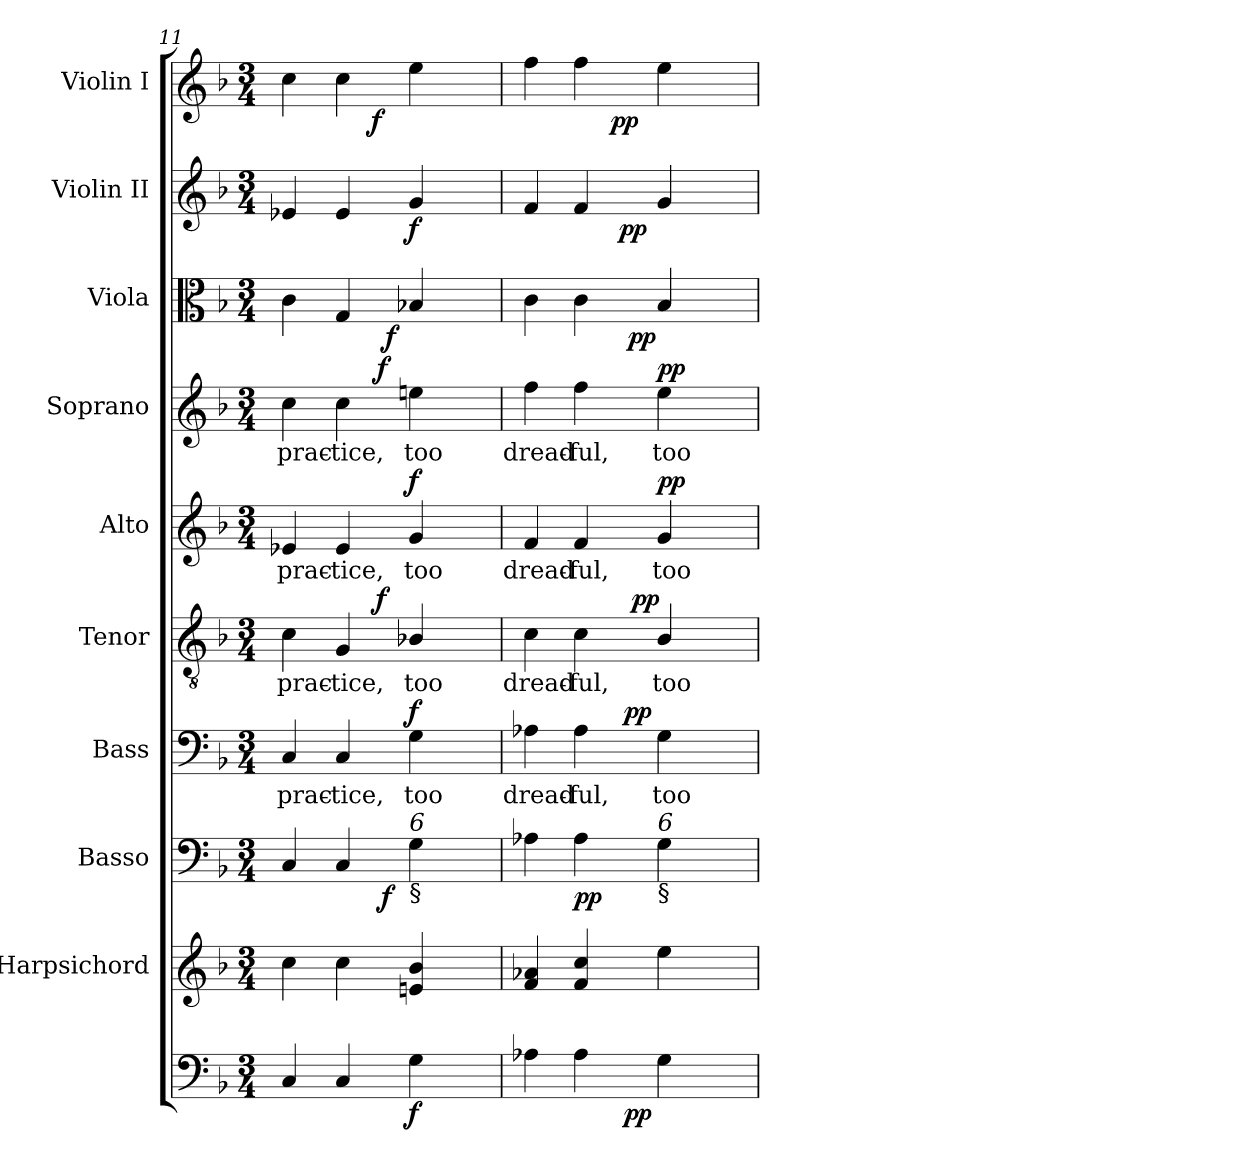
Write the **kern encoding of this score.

**kern	**dynam	**kern	**kern	**dynam	**kern	**text	**dynam	**kern	**text	**dynam	**kern	**text	**dynam	**kern	**text	**dynam	**kern	**dynam	**kern	**dynam	**kern	**dynam
*part10	*part10	*part9	*part8	*part8	*part7	*part7	*part7	*part6	*part6	*part6	*part5	*part5	*part5	*part4	*part4	*part4	*part3	*part3	*part2	*part2	*part1	*part1
*staff10	*staff10	*staff9	*staff8	*staff8	*staff7	*staff7	*staff7	*staff6	*staff6	*staff6	*staff5	*staff5	*staff5	*staff4	*staff4	*staff4	*staff3	*staff3	*staff2	*staff2	*staff1	*staff1
*	*	*I"Harpsichord	*I"Basso	*	*I"Bass	*	*	*I"Tenor	*	*	*I"Alto	*	*	*I"Soprano	*	*	*I"Viola	*	*I"Violin II	*	*I"Violin I	*
*	*	*I'Hrpsc	*I'Basso	*	*I'B.	*	*	*I'T.	*	*	*I'A.	*	*	*I'S.	*	*	*I'Vla.	*	*I'Vln. II	*	*I'Vln. I	*
*clefF4	*	*clefG2	*clefF4	*	*clefF4	*	*	*clefGv2	*	*	*clefG2	*	*	*clefG2	*	*	*clefC3	*	*clefG2	*	*clefG2	*
*	*	*	*	*	*	*	*	*ITrd7c12	*	*	*	*	*	*	*	*	*	*	*	*	*	*
*k[b-]	*	*k[b-]	*k[b-]	*	*k[b-]	*	*	*k[b-]	*	*	*k[b-]	*	*	*k[b-]	*	*	*k[b-]	*	*k[b-]	*	*k[b-]	*
*d:	*	*d:	*d:	*	*d:	*	*	*d:	*	*	*d:	*	*	*d:	*	*	*d:	*	*d:	*	*d:	*
*M3/4	*	*M3/4	*M3/4	*	*M3/4	*	*	*M3/4	*	*	*M3/4	*	*	*M3/4	*	*	*M3/4	*	*M3/4	*	*M3/4	*
=11	=11	=11	=11	=11	=11	=11	=11	=11	=11	=11	=11	=11	=11	=11	=11	=11	=11	=11	=11	=11	=11	=11
!	!	!	!	!	!	!LO:LY:b:color=#000000	!	!	!	!	!	!	!	!	!	!	!	!	!	!	!	!
!	!	!	!	!	!	!	!	!	!LO:LY:b:color=#000000	!	!	!	!	!	!	!	!	!	!	!	!	!
!	!	!	!	!	!	!	!	!	!	!	!	!LO:LY:b:color=#000000	!	!	!	!	!	!	!	!	!	!
!	!	!	!	!	!	!	!	!	!	!	!	!	!	!	!LO:LY:b:color=#000000	!	!	!	!	!	!	!
*	*	*	*^	*	*	*	*	*^	*	*	*	*	*	*^	*	*	*^	*	*	*	*^	*
4Ci/	.	4cci\	4Ci/	4ryy	.	4Ci/	prac-	.	4Ci\	4ryy	prac-	.	4e-Xi/	prac-	.	4cci\	4ryy	prac-	.	4ci\	4ryy	.	4e-Xi/	.	4cci\	4ryy	.
!	!	!	!	!	!	!	!LO:LY:b:color=#000000	!	!	!	!	!	!	!	!	!	!	!	!	!	!	!	!	!	!	!	!
!	!	!	!	!	!	!	!	!	!	!	!LO:LY:b:color=#000000	!	!	!	!	!	!	!	!	!	!	!	!	!	!	!	!
!	!	!	!	!	!	!	!	!	!	!	!	!	!	!LO:LY:b:color=#000000	!	!	!	!	!	!	!	!	!	!	!	!	!
!	!	!	!	!	!	!	!	!	!	!	!	!	!	!	!	!	!	!LO:LY:b:color=#000000	!	!	!	!	!	!	!	!	!
4Ci/	.	4cci\	4Ci/	8ryy	.	4Ci/	-tice,	.	4GGi/	8ryy	-tice,	.	4e-i/	-tice,	.	4cci\	8ryy	-tice,	.	4Gi/	8ryy	.	4e-i/	.	4cci\	8ryy	.
.	.	.	.	64ryy	.	.	.	.	.	64ryy	.	.	.	.	.	.	64ryy	.	.	.	64ryy	.	.	.	.	128ryy	.
.	.	.	.	.	.	.	.	.	.	.	.	.	.	.	.	.	.	.	.	.	.	.	.	.	.	256ryy	.
.	.	.	.	.	.	.	.	.	.	.	.	.	.	.	.	.	.	.	.	.	.	.	.	.	.	1024ryy	.
.	.	.	.	.	.	.	.	.	.	.	.	.	.	.	.	.	.	.	.	.	.	.	.	.	.	4ryy	f
.	.	.	.	128ryy	.	.	.	.	.	512.ryy	.	.	.	.	.	.	256ryy	.	.	.	128...ryy	.	.	.	.	.	.
.	.	.	.	.	.	.	.	.	.	4ryy	.	f	.	.	.	.	.	.	.	.	.	.	.	.	.	.	.
.	.	.	.	.	.	.	.	.	.	.	.	.	.	.	.	.	4ryy	.	f	.	.	.	.	.	.	.	.
.	.	.	.	1024ryy	.	.	.	.	.	.	.	.	.	.	.	.	.	.	.	.	.	.	.	.	.	.	.
.	.	.	.	4ryy	f	.	.	.	.	.	.	.	.	.	.	.	.	.	.	.	.	.	.	.	.	.	.
.	.	.	.	.	.	.	.	.	.	.	.	.	.	.	.	.	.	.	.	.	4ryy	f	.	.	.	.	.
!	!	!	!	!	!	!	!LO:LY:b:color=#000000	!	!	!	!	!	!	!	!	!	!	!	!	!	!	!	!	!	!	!	!
!	!	!	!	!	!	!	!	!	!	!	!LO:LY:b:color=#000000	!	!	!	!	!	!	!	!	!	!	!	!	!	!	!	!
!	!	!	!	!	!	!	!	!	!	!	!	!	!	!LO:LY:b:color=#000000	!	!	!	!	!	!	!	!	!	!	!	!	!
!	!	!	!LO:TX:b:t=§	!	!	!	!	!	!	!	!	!	!	!	!	!	!	!	!	!	!	!	!	!	!	!	!
!	!	!	!LO:TX:i:t=6	!	!	!	!	!	!	!	!	!	!	!	!	!	!	!	!	!	!	!	!	!	!	!	!
!	!	!	!	!	!	!	!	!	!	!	!	!	!	!	!	!	!	!LO:LY:b:color=#000000	!	!	!	!	!	!	!	!	!
4Gi\	f	4eni/ 4b-i	4Gi\	.	.	4Gi\	too	f	4BB-Xi/	.	too	.	4gi/	too	f	4eeni\	.	too	.	4B-Xi/	.	.	4gi/	f	4eei\	.	.
.	.	.	.	.	.	.	.	.	.	.	.	.	.	.	.	.	.	.	.	.	.	.	.	.	.	16ryy	.
.	.	.	.	.	.	.	.	.	.	16ryy	.	.	.	.	.	.	.	.	.	.	.	.	.	.	.	.	.
.	.	.	.	.	.	.	.	.	.	.	.	.	.	.	.	.	16ryy	.	.	.	.	.	.	.	.	.	.
.	.	.	.	16ryy	.	.	.	.	.	.	.	.	.	.	.	.	.	.	.	.	.	.	.	.	.	.	.
.	.	.	.	.	.	.	.	.	.	.	.	.	.	.	.	.	.	.	.	.	16ryy	.	.	.	.	.	.
.	.	.	.	.	.	.	.	.	.	.	.	.	.	.	.	.	.	.	.	.	.	.	.	.	.	32ryy	.
.	.	.	.	.	.	.	.	.	.	32ryy	.	.	.	.	.	.	.	.	.	.	.	.	.	.	.	.	.
.	.	.	.	.	.	.	.	.	.	.	.	.	.	.	.	.	32ryy	.	.	.	.	.	.	.	.	.	.
.	.	.	.	32ryy	.	.	.	.	.	.	.	.	.	.	.	.	.	.	.	.	.	.	.	.	.	.	.
.	.	.	.	.	.	.	.	.	.	.	.	.	.	.	.	.	.	.	.	.	32ryy	.	.	.	.	.	.
.	.	.	.	.	.	.	.	.	.	.	.	.	.	.	.	.	.	.	.	.	.	.	.	.	.	64ryy	.
.	.	.	.	.	.	.	.	.	.	128ryy	.	.	.	.	.	.	.	.	.	.	.	.	.	.	.	.	.
.	.	.	.	.	.	.	.	.	.	.	.	.	.	.	.	.	128.ryy	.	.	.	.	.	.	.	.	.	.
.	.	.	.	256..ryy	.	.	.	.	.	.	.	.	.	.	.	.	.	.	.	.	.	.	.	.	.	.	.
.	.	.	.	.	.	.	.	.	.	256ryy	.	.	.	.	.	.	.	.	.	.	.	.	.	.	.	.	.
.	.	.	.	.	.	.	.	.	.	.	.	.	.	.	.	.	.	.	.	.	.	.	.	.	.	512.ryy	.
.	.	.	.	.	.	.	.	.	.	1024ryy	.	.	.	.	.	.	.	.	.	.	1024ryy	.	.	.	.	.	.
*	*	*	*v	*v	*	*	*	*	*	*	*	*	*	*	*	*v	*v	*	*	*	*	*	*	*	*	*	*
=12	=12	=12	=12	=12	=12	=12	=12	=12	=12	=12	=12	=12	=12	=12	=12	=12	=12	=12	=12	=12	=12	=12	=12	=12	=12
*	*	*	*^	*	*	*	*	*	*	*	*	*	*	*	*^	*	*	*	*	*	*	*	*	*	*
!	!	!	!	!	!	!	!LO:LY:b:color=#000000	!	!	!	!	!	!	!	!	!	!	!	!	!	!	!	!	!	!	!	!
*	*	*	*v	*v	*	*	*	*	*	*	*	*	*	*	*	*v	*v	*	*	*	*	*	*	*	*	*	*
*	*	*	*^	*	*	*	*	*	*	*	*	*	*	*	*^	*	*	*	*	*	*	*	*	*	*
!	!	!	!	!	!	!	!	!	!	!	!LO:LY:b:color=#000000	!	!	!	!	!	!	!	!	!	!	!	!	!	!	!	!
*	*	*	*v	*v	*	*	*	*	*	*	*	*	*	*	*	*v	*v	*	*	*	*	*	*	*	*	*	*
*	*	*	*^	*	*	*	*	*	*	*	*	*	*	*	*^	*	*	*	*	*	*	*	*	*	*
!	!	!	!	!	!	!	!	!	!	!	!	!	!	!LO:LY:b:color=#000000	!	!	!	!	!	!	!	!	!	!	!	!	!
*	*	*	*v	*v	*	*	*	*	*	*	*	*	*	*	*	*v	*v	*	*	*	*	*	*	*	*	*	*
*	*	*	*^	*	*	*	*	*	*	*	*	*	*	*	*^	*	*	*	*	*	*	*	*	*	*
!	!	!	!	!	!	!	!	!	!	!	!	!	!	!	!	!	!	!LO:LY:b:color=#000000	!	!	!	!	!	!	!	!	!
*^	*	*	*v	*v	*	*^	*	*	*	*	*	*	*	*	*	*v	*v	*	*	*	*	*	*^	*	*	*	*
4A-Xi\	4ryy	.	4fi/ 4a-Xi	4A-Xi\	.	4A-Xi\	4ryy	dread-	.	4Ci\	4ryy	dread-	.	4fi/	dread-	.	4ffi\	dread-	.	4ci\	4ryy	.	4fi/	4ryy	.	4ffi\	4ryy	.
!	!	!	!	!	!	!	!	!LO:LY:b:color=#000000	!	!	!	!	!	!	!	!	!	!	!	!	!	!	!	!	!	!	!	!
!	!	!	!	!	!	!	!	!	!	!	!	!LO:LY:b:color=#000000	!	!	!	!	!	!	!	!	!	!	!	!	!	!	!	!
!	!	!	!	!	!	!	!	!	!	!	!	!	!	!	!LO:LY:b:color=#000000	!	!	!	!	!	!	!	!	!	!	!	!	!
!	!	!	!	!	!	!	!	!	!	!	!	!	!	!	!	!	!	!LO:LY:b:color=#000000	!	!	!	!	!	!	!	!	!	!
4A-i\	8ryy	.	4fi/ 4cci	4A-i\	pp	4A-i\	8ryy	-ful,	.	4Ci\	8ryy	-ful,	.	4fi/	-ful,	.	4ffi\	-ful,	.	4ci\	8ryy	.	4fi/	16ryy	.	4ffi\	16ryy	.
.	.	.	.	.	.	.	.	.	.	.	.	.	.	.	.	.	.	.	.	.	.	.	.	32ryy	.	.	32ryy	.
.	.	.	.	.	.	.	.	.	.	.	.	.	.	.	.	.	.	.	.	.	.	.	.	64ryy	.	.	128...ryy	.
.	.	.	.	.	.	.	.	.	.	.	.	.	.	.	.	.	.	.	.	.	.	.	.	.	.	.	4ryy	pp
.	.	.	.	.	.	.	.	.	.	.	.	.	.	.	.	.	.	.	.	.	.	.	.	128ryy	.	.	.	.
.	.	.	.	.	.	.	.	.	.	.	.	.	.	.	.	.	.	.	.	.	.	.	.	512.ryy	.	.	.	.
.	.	.	.	.	.	.	.	.	.	.	.	.	.	.	.	.	.	.	.	.	.	.	.	4ryy	pp	.	.	.
.	1024ryy	.	.	.	.	.	1024ryy	.	.	.	128.ryy	.	.	.	.	.	.	.	.	.	256..ryy	.	.	.	.	.	.	.
.	4ryy	pp	.	.	.	.	4ryy	.	pp	.	.	.	.	.	.	.	.	.	.	.	.	.	.	.	.	.	.	.
.	.	.	.	.	.	.	.	.	.	.	.	.	.	.	.	.	.	.	.	.	4ryy	pp	.	.	.	.	.	.
.	.	.	.	.	.	.	.	.	.	.	4ryy	.	pp	.	.	.	.	.	.	.	.	.	.	.	.	.	.	.
!	!	!	!	!	!	!	!	!LO:LY:b:color=#000000	!	!	!	!	!	!	!	!	!	!	!	!	!	!	!	!	!	!	!	!
!	!	!	!	!	!	!	!	!	!	!	!	!LO:LY:b:color=#000000	!	!	!	!	!	!	!	!	!	!	!	!	!	!	!	!
!	!	!	!	!	!	!	!	!	!	!	!	!	!	!	!LO:LY:b:color=#000000	!	!	!	!	!	!	!	!	!	!	!	!	!
!	!	!	!	!LO:TX:b:t=§	!	!	!	!	!	!	!	!	!	!	!	!	!	!	!	!	!	!	!	!	!	!	!	!
!	!	!	!	!LO:TX:i:t=6	!	!	!	!	!	!	!	!	!	!	!	!	!	!	!	!	!	!	!	!	!	!	!	!
!	!	!	!	!	!	!	!	!	!	!	!	!	!	!	!	!	!	!LO:LY:b:color=#000000	!	!	!	!	!	!	!	!	!	!
4Gi\	.	.	4eei\	4Gi\	.	4Gi\	.	too	.	4BB-i/	.	too	.	4gi/	too	pp	4eei\	too	pp	4B-i/	.	.	4gi/	.	.	4eei\	.	.
.	.	.	.	.	.	.	.	.	.	.	.	.	.	.	.	.	.	.	.	.	.	.	.	.	.	.	8ryy	.
.	.	.	.	.	.	.	.	.	.	.	.	.	.	.	.	.	.	.	.	.	.	.	.	8ryy	.	.	.	.
.	16ryy	.	.	.	.	.	16ryy	.	.	.	.	.	.	.	.	.	.	.	.	.	.	.	.	.	.	.	.	.
.	.	.	.	.	.	.	.	.	.	.	.	.	.	.	.	.	.	.	.	.	16ryy	.	.	.	.	.	.	.
.	.	.	.	.	.	.	.	.	.	.	16ryy	.	.	.	.	.	.	.	.	.	.	.	.	.	.	.	.	.
.	32ryy	.	.	.	.	.	32ryy	.	.	.	.	.	.	.	.	.	.	.	.	.	.	.	.	.	.	.	.	.
.	.	.	.	.	.	.	.	.	.	.	.	.	.	.	.	.	.	.	.	.	32ryy	.	.	.	.	.	.	.
.	.	.	.	.	.	.	.	.	.	.	32ryy	.	.	.	.	.	.	.	.	.	.	.	.	.	.	.	.	.
.	64ryy	.	.	.	.	.	64ryy	.	.	.	.	.	.	.	.	.	.	.	.	.	.	.	.	.	.	.	.	.
.	.	.	.	.	.	.	.	.	.	.	.	.	.	.	.	.	.	.	.	.	64ryy	.	.	.	.	.	.	.
.	.	.	.	.	.	.	.	.	.	.	64ryy	.	.	.	.	.	.	.	.	.	.	.	.	.	.	.	.	.
.	.	.	.	.	.	.	.	.	.	.	.	.	.	.	.	.	.	.	.	.	.	.	.	.	.	.	64ryy	.
.	128...ryy	.	.	.	.	.	128...ryy	.	.	.	.	.	.	.	.	.	.	.	.	.	.	.	.	.	.	.	.	.
.	.	.	.	.	.	.	.	.	.	.	.	.	.	.	.	.	.	.	.	.	128ryy	.	.	.	.	.	.	.
.	.	.	.	.	.	.	.	.	.	.	.	.	.	.	.	.	.	.	.	.	.	.	.	256ryy	.	.	.	.
.	.	.	.	.	.	.	.	.	.	.	256ryy	.	.	.	.	.	.	.	.	.	.	.	.	.	.	.	.	.
.	.	.	.	.	.	.	.	.	.	.	.	.	.	.	.	.	.	.	.	.	1024ryy	.	.	1024ryy	.	.	1024ryy	.
*	*	*	*	*	*	*v	*v	*	*	*	*	*	*	*	*	*	*	*	*	*v	*v	*	*v	*v	*	*v	*v	*
*v	*v	*	*	*	*	*	*	*	*v	*v	*	*	*	*	*	*	*	*	*	*	*	*	*	*
=	=	=	=	=	=	=	=	=	=	=	=	=	=	=	=	=	=	=	=	=	=	=
*-	*-	*-	*-	*-	*-	*-	*-	*-	*-	*-	*-	*-	*-	*-	*-	*-	*-	*-	*-	*-	*-	*-
